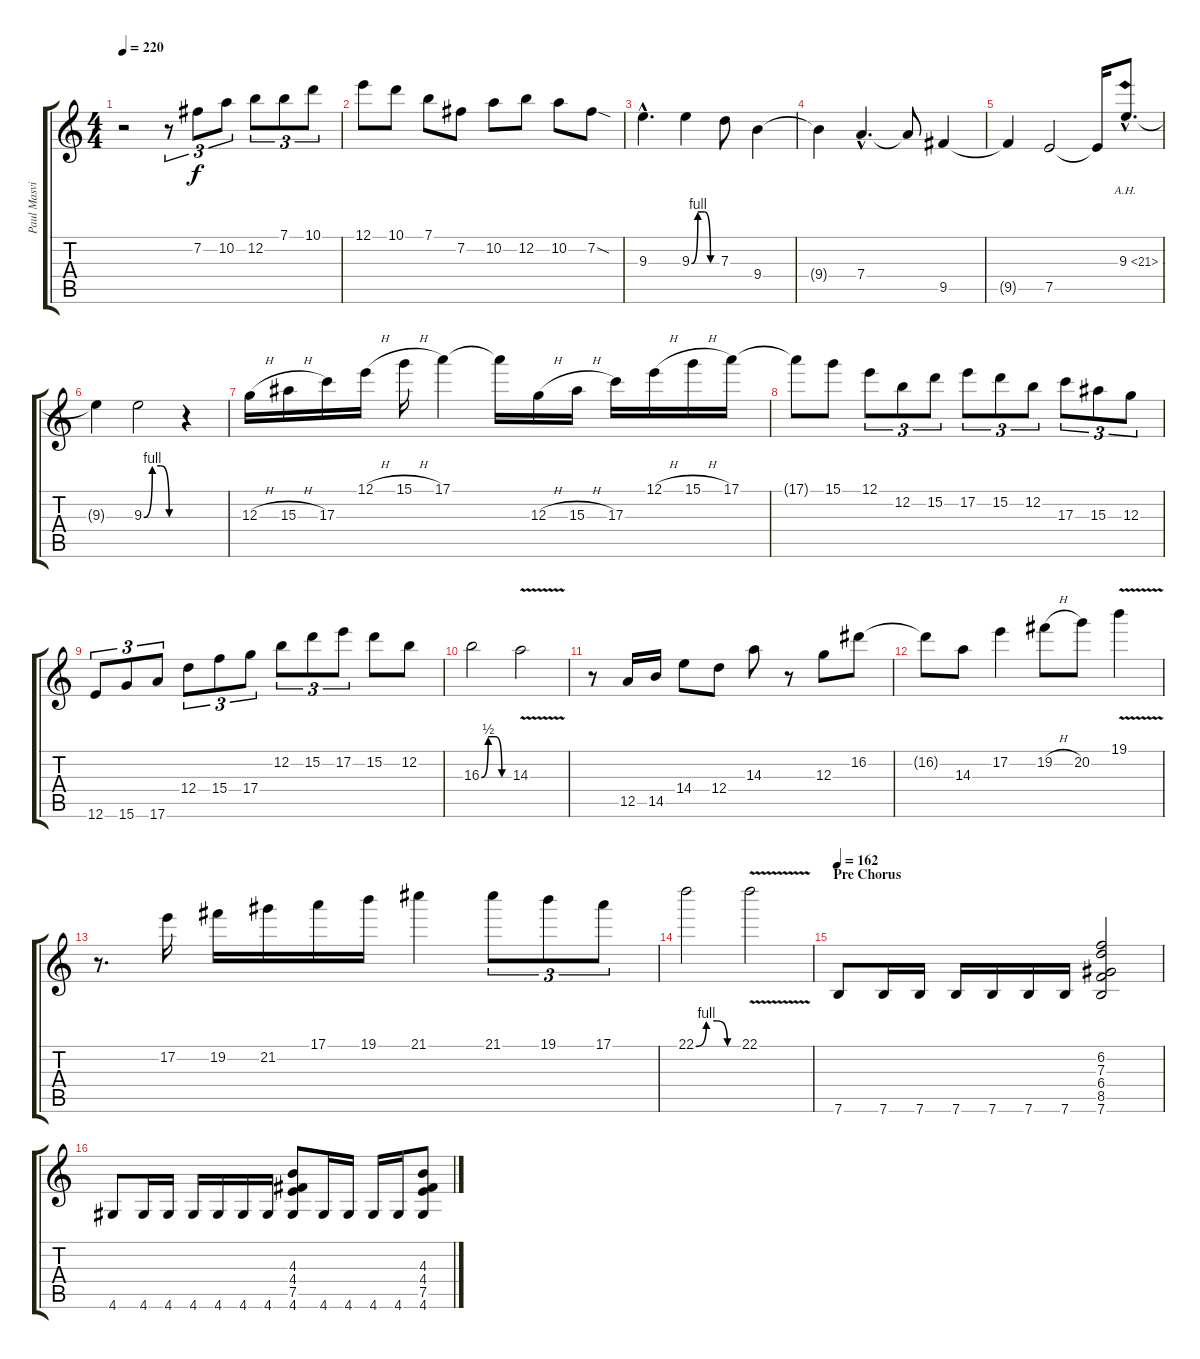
\track ("Paul Masvidal" "Paul Masvi") {instrument distortionguitar}
\staff {score tabs}
\tuning (E4 B3 G3 D3 A2 E2) {hide}
\ts (4 4)
\tempo 220
\clef g2
\ks c
r.2{dy f} r.8{tu (3 2)} 7.2.8{tu (3 2)} 10.2.8{tu (3 2)} 12.2.8{tu (3 2)} 7.1.8{tu (3 2)} 10.1.8{tu (3 2)} |
12.1.8 10.1.8 7.1.8 7.2.8 10.2.8 12.2.8 10.2.8 7.2{sod}.8 |
9.3{hac}.4{d} 9.3{be (custom 0 0 15 4 30 4 45 0 60 0)}.4 7.3.8 9.4.4 |
9.4{t}.4 7.4{hac}.4{d} 7.4{t}.8 9.5.4 |
9.5{t}.4 7.5.2 7.5{t}.16 9.3{ah 12 hac}.8{d} |
9.3{t}.4 9.3{be (custom 0 0 15 4 30 4 45 0 60 0)}.2 r.4 |
12.3{h}.16 15.3{h}.16 17.3.16 12.1{h}.16 15.1{h}.16 17.1.4 17.1{t}.16 12.3{h}.16 15.3{h}.16 17.3.16 12.1{h}.16 15.1{h}.16 17.1.16 |
17.1{t}.8 15.1.8 12.1.8{tu (3 2)} 12.2.8{tu (3 2)} 15.2.8{tu (3 2)} 17.2.8{tu (3 2)} 15.2.8{tu (3 2)} 12.2.8{tu (3 2)} 17.3.8{tu (3 2)} 15.3.8{tu (3 2)} 12.3.8{tu (3 2)} |
12.6.8{tu (3 2)} 15.6.8{tu (3 2)} 17.6.8{tu (3 2)} 12.4.8{tu (3 2)} 15.4.8{tu (3 2)} 17.4.8{tu (3 2)} 12.2.8{tu (3 2)} 15.2.8{tu (3 2)} 17.2.8{tu (3 2)} 15.2.8 12.2.8 |
16.3{be (custom 0 0 15 2 30 2 45 0 60 0)}.2 14.3{v}.2 |
r.8 12.5.16 14.5.16 14.4.8 12.4.8 14.3.8 r.8 12.3.8 16.2.8 |
16.2{t}.8 14.3.8 17.2.4 19.2{h}.8 20.2.8 19.1{v}.4 |
r.8{d} 17.2.16 19.2.16 21.2.16 17.1.16 19.1.16 21.1.4 21.1.8{tu (3 2)} 19.1.8{tu (3 2)} 17.1.8{tu (3 2)} |
22.1{be (custom 0 0 15 4 30 4 45 0 60 0)}.2 22.1{v}.2 |
\section ("" "Pre Chorus")
\tempo 162
7.6.8 7.6.16 7.6.16 7.6.16 7.6.16 7.6.16 7.6.16 (6.2 7.3 6.4 8.5 7.6).2 |
4.6.8 4.6.16 4.6.16 4.6.16 4.6.16 4.6.16 4.6.16 (4.3 4.4 7.5 4.6).8 4.6.16 4.6.16 4.6.16 4.6.16 (4.3 4.4 7.5 4.6).8
